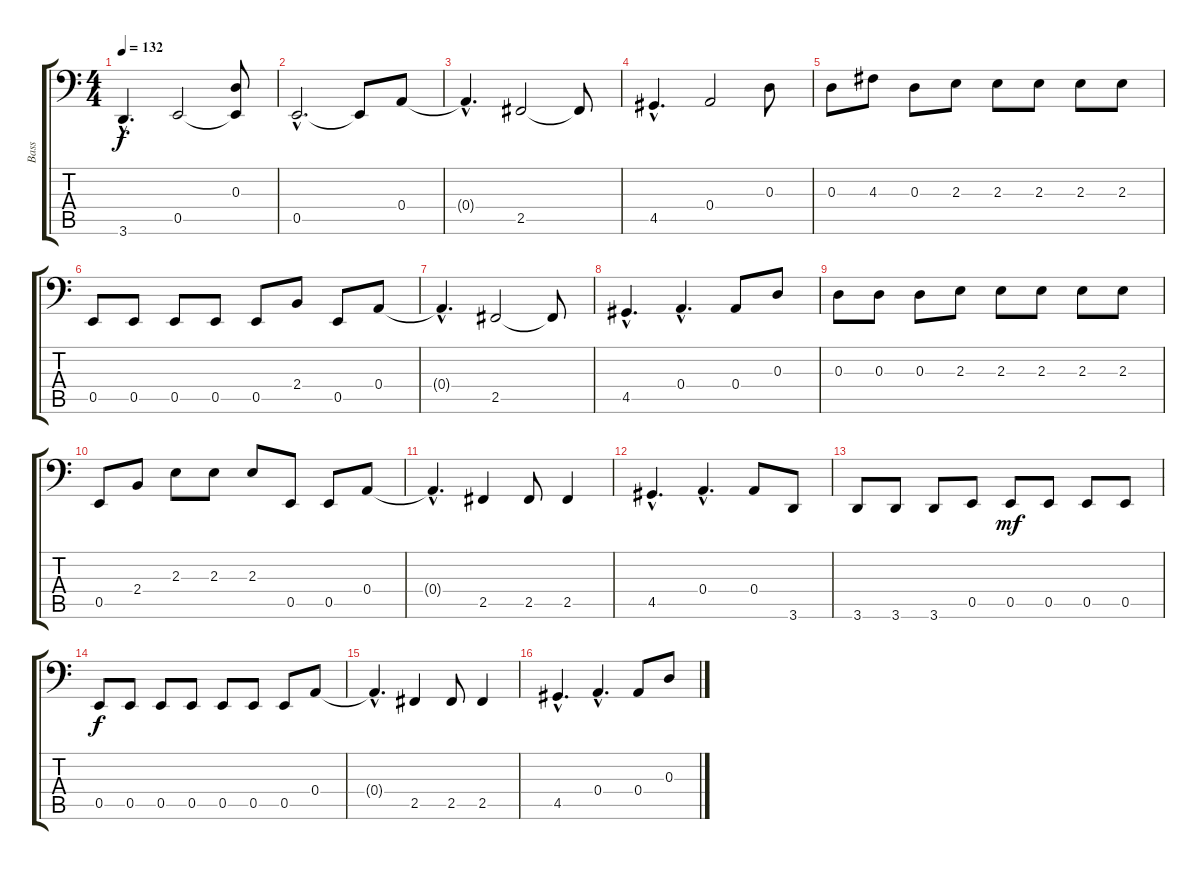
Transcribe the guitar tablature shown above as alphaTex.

\track ("Bass" "Bass") {instrument electricbassfinger}
\staff {score tabs}
\tuning (C3 G2 D2 A1 E1 B0) {hide}
\ts (4 4)
\tempo 132
\clef f4
\ks c
3.6{hac}.4{d dy f} 0.5.2 (0.3 0.5{t}).8 |
0.5{hac}.2{d} 0.5{t}.8 0.4.8 |
0.4{hac t}.4{d} 2.5.2 2.5{t}.8 |
4.5{hac}.4{d} 0.4.2 0.3.8 |
0.3.8 4.3.8 0.3.8 2.3.8 2.3.8 2.3.8 2.3.8 2.3.8 |
0.5.8 0.5.8 0.5.8 0.5.8 0.5.8 2.4.8 0.5.8 0.4.8 |
0.4{hac t}.4{d} 2.5.2 2.5{t}.8 |
4.5{hac}.4{d} 0.4{hac}.4{d} 0.4.8 0.3.8 |
0.3.8 0.3.8 0.3.8 2.3.8 2.3.8 2.3.8 2.3.8 2.3.8 |
0.5.8 2.4.8 2.3.8 2.3.8 2.3.8 0.5.8 0.5.8 0.4.8 |
0.4{hac t}.4{d} 2.5.4 2.5.8 2.5.4 |
4.5{hac}.4{d} 0.4{hac}.4{d} 0.4.8 3.6.8 |
3.6.8 3.6.8 3.6.8 0.5.8 0.5.8{dy mf} 0.5.8 0.5.8 0.5.8 |
0.5.8{dy f} 0.5.8 0.5.8 0.5.8 0.5.8 0.5.8 0.5.8 0.4.8 |
0.4{hac t}.4{d} 2.5.4 2.5.8 2.5.4 |
4.5{hac}.4{d} 0.4{hac}.4{d} 0.4.8 0.3.8
